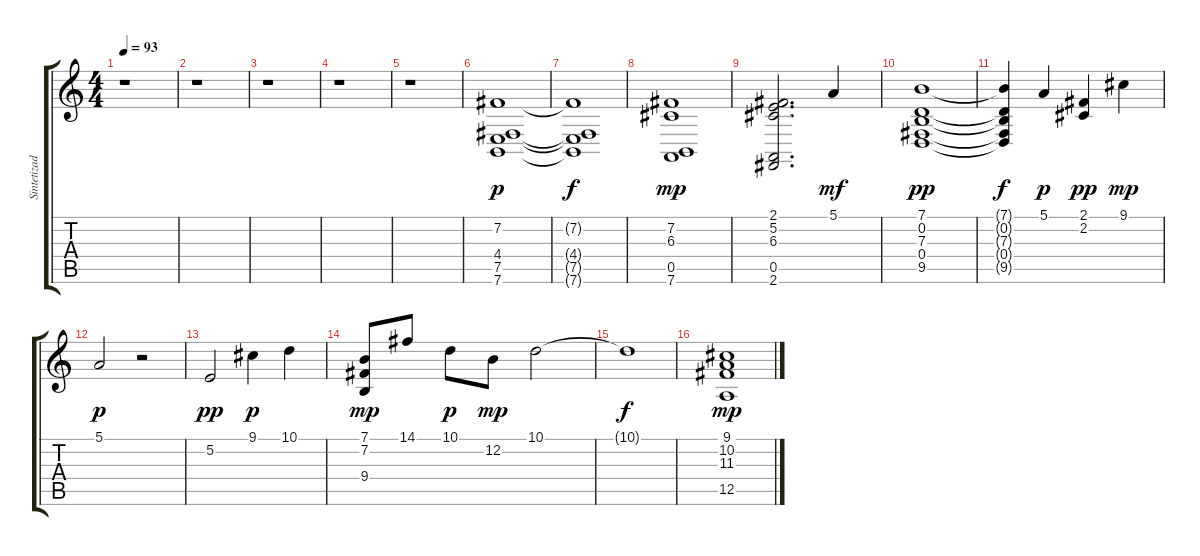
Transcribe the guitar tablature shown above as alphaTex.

\track ("Sintetizador" "Sintetizad") {instrument rockorgan}
\staff {score tabs}
\tuning (E4 B3 G3 D3 A2 E2) {hide}
\ts (4 4)
\tempo 93
\clef g2
\ks c
r.1{dy p} |
r.1 |
r.1 |
r.1 |
r.1 |
(7.2 4.4 7.5 7.6).1{volume 12 balance 8 instrument pad2warm} |
(7.2{t} 4.4{t} 7.5{t} 7.6{t}).1{dy f} |
(7.2 6.3 0.5 7.6).1{dy mp} |
(2.1 5.2 6.3 0.5 2.6).2{d} 5.1.4{dy mf} |
(7.1 0.2 7.3 0.4 9.5).1{dy pp} |
(7.1{t} 0.2{t} 7.3{t} 0.4{t} 9.5{t}).4{dy f} 5.1.4{dy p} (2.1 2.2).4{dy pp} 9.1.4{dy mp} |
5.1.2{dy p} r.2 |
5.2.2{dy pp} 9.1.4{dy p} 10.1.4 |
(7.1 7.2 9.4).8{dy mp} 14.1.8 10.1.8{dy p} 12.2.8{dy mp} 10.1.2 |
10.1{t}.1{dy f} |
(9.1 10.2 11.3 12.5).1{dy mp}
